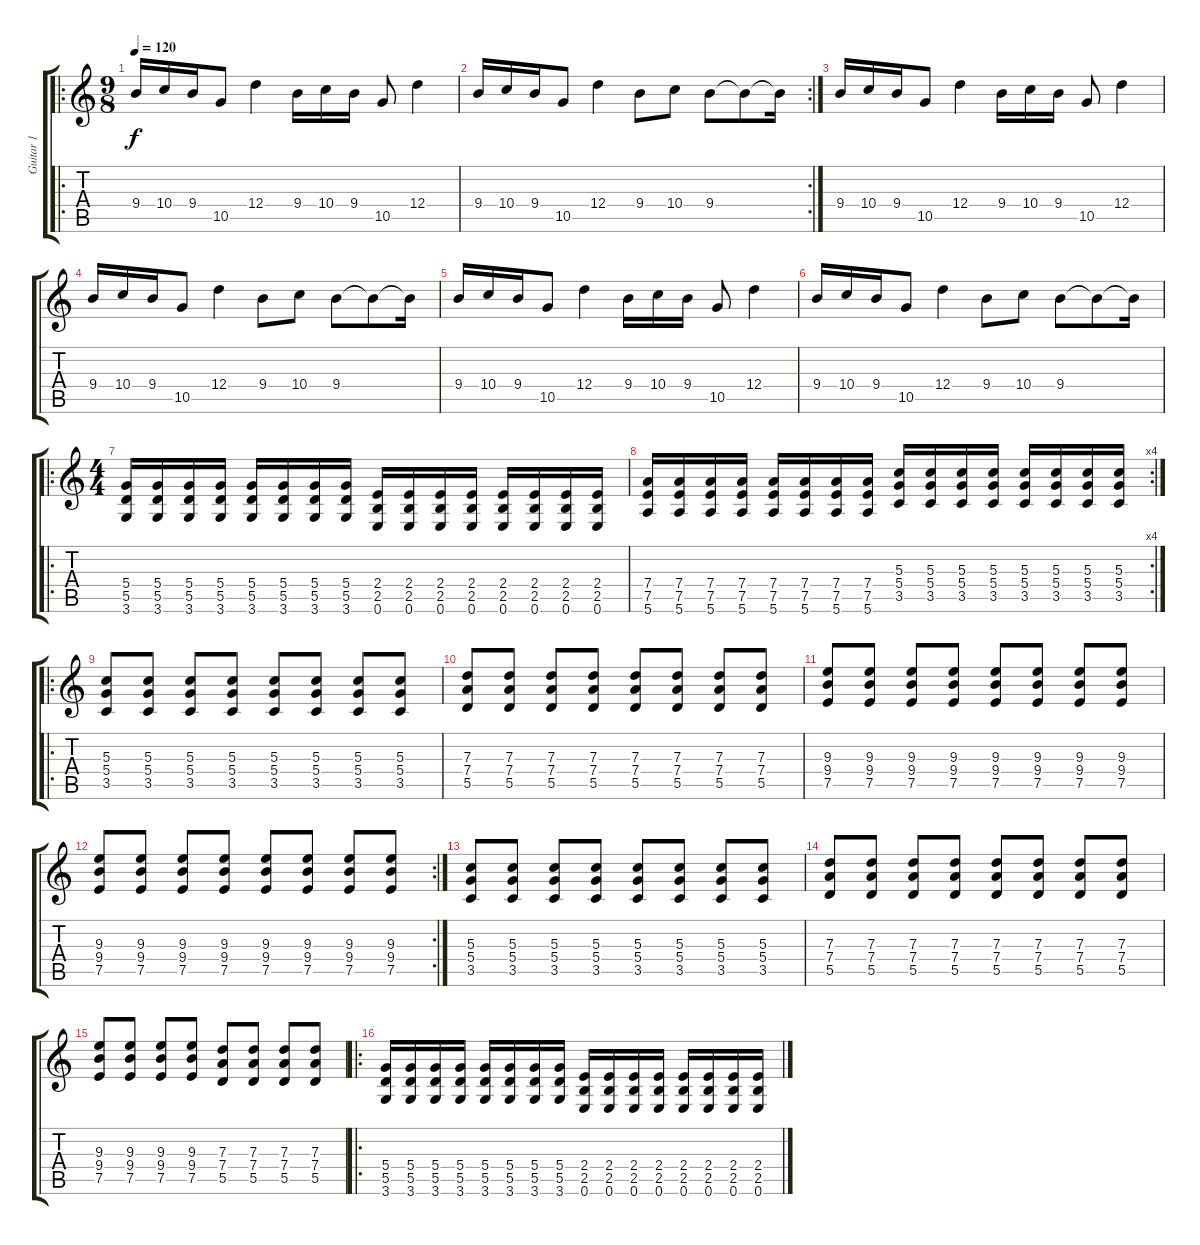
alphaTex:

\track ("Guitar 1" "Guitar 1") {instrument distortionguitar}
\staff {score tabs}
\tuning (E4 B3 G3 D3 A2 E2) {hide}
\ro
\ts (9 8)
\tempo 120
\clef g2
\ks c
9.4.16{dy f instrument distortionguitar} 10.4.16 9.4.16 10.5.8 12.4.4 9.4.16 10.4.16 9.4.16 10.5.8 12.4.4 |
\rc 2
9.4.16 10.4.16 9.4.16 10.5.8 12.4.4 9.4.8 10.4.8 9.4.8 9.4{t}.8 9.4{t}.16 |
9.4.16 10.4.16 9.4.16 10.5.8 12.4.4 9.4.16 10.4.16 9.4.16 10.5.8 12.4.4 |
9.4.16 10.4.16 9.4.16 10.5.8 12.4.4 9.4.8 10.4.8 9.4.8 9.4{t}.8 9.4{t}.16 |
9.4.16 10.4.16 9.4.16 10.5.8 12.4.4 9.4.16 10.4.16 9.4.16 10.5.8 12.4.4 |
9.4.16 10.4.16 9.4.16 10.5.8 12.4.4 9.4.8 10.4.8 9.4.8 9.4{t}.8 9.4{t}.16 |
\ro
\ts (4 4)
(5.4 5.5 3.6).16 (5.4 5.5 3.6).16 (5.4 5.5 3.6).16 (5.4 5.5 3.6).16 (5.4 5.5 3.6).16 (5.4 5.5 3.6).16 (5.4 5.5 3.6).16 (5.4 5.5 3.6).16 (2.4 2.5 0.6).16 (2.4 2.5 0.6).16 (2.4 2.5 0.6).16 (2.4 2.5 0.6).16 (2.4 2.5 0.6).16 (2.4 2.5 0.6).16 (2.4 2.5 0.6).16 (2.4 2.5 0.6).16 |
\rc 4
(7.4 7.5 5.6).16 (7.4 7.5 5.6).16 (7.4 7.5 5.6).16 (7.4 7.5 5.6).16 (7.4 7.5 5.6).16 (7.4 7.5 5.6).16 (7.4 7.5 5.6).16 (7.4 7.5 5.6).16 (5.3 5.4 3.5).16 (5.3 5.4 3.5).16 (5.3 5.4 3.5).16 (5.3 5.4 3.5).16 (5.3 5.4 3.5).16 (5.3 5.4 3.5).16 (5.3 5.4 3.5).16 (5.3 5.4 3.5).16 |
\ro
(5.3 5.4 3.5).8 (5.3 5.4 3.5).8 (5.3 5.4 3.5).8 (5.3 5.4 3.5).8 (5.3 5.4 3.5).8 (5.3 5.4 3.5).8 (5.3 5.4 3.5).8 (5.3 5.4 3.5).8 |
(7.3 7.4 5.5).8 (7.3 7.4 5.5).8 (7.3 7.4 5.5).8 (7.3 7.4 5.5).8 (7.3 7.4 5.5).8 (7.3 7.4 5.5).8 (7.3 7.4 5.5).8 (7.3 7.4 5.5).8 |
(9.3 9.4 7.5).8 (9.3 9.4 7.5).8 (9.3 9.4 7.5).8 (9.3 9.4 7.5).8 (9.3 9.4 7.5).8 (9.3 9.4 7.5).8 (9.3 9.4 7.5).8 (9.3 9.4 7.5).8 |
\rc 2
(9.3 9.4 7.5).8 (9.3 9.4 7.5).8 (9.3 9.4 7.5).8 (9.3 9.4 7.5).8 (9.3 9.4 7.5).8 (9.3 9.4 7.5).8 (9.3 9.4 7.5).8 (9.3 9.4 7.5).8 |
(5.3 5.4 3.5).8 (5.3 5.4 3.5).8 (5.3 5.4 3.5).8 (5.3 5.4 3.5).8 (5.3 5.4 3.5).8 (5.3 5.4 3.5).8 (5.3 5.4 3.5).8 (5.3 5.4 3.5).8 |
(7.3 7.4 5.5).8 (7.3 7.4 5.5).8 (7.3 7.4 5.5).8 (7.3 7.4 5.5).8 (7.3 7.4 5.5).8 (7.3 7.4 5.5).8 (7.3 7.4 5.5).8 (7.3 7.4 5.5).8 |
(9.3 9.4 7.5).8 (9.3 9.4 7.5).8 (9.3 9.4 7.5).8 (9.3 9.4 7.5).8 (7.3 7.4 5.5).8 (7.3 7.4 5.5).8 (7.3 7.4 5.5).8 (7.3 7.4 5.5).8 |
\ro
(5.4 5.5 3.6).16 (5.4 5.5 3.6).16 (5.4 5.5 3.6).16 (5.4 5.5 3.6).16 (5.4 5.5 3.6).16 (5.4 5.5 3.6).16 (5.4 5.5 3.6).16 (5.4 5.5 3.6).16 (2.4 2.5 0.6).16 (2.4 2.5 0.6).16 (2.4 2.5 0.6).16 (2.4 2.5 0.6).16 (2.4 2.5 0.6).16 (2.4 2.5 0.6).16 (2.4 2.5 0.6).16 (2.4 2.5 0.6).16
